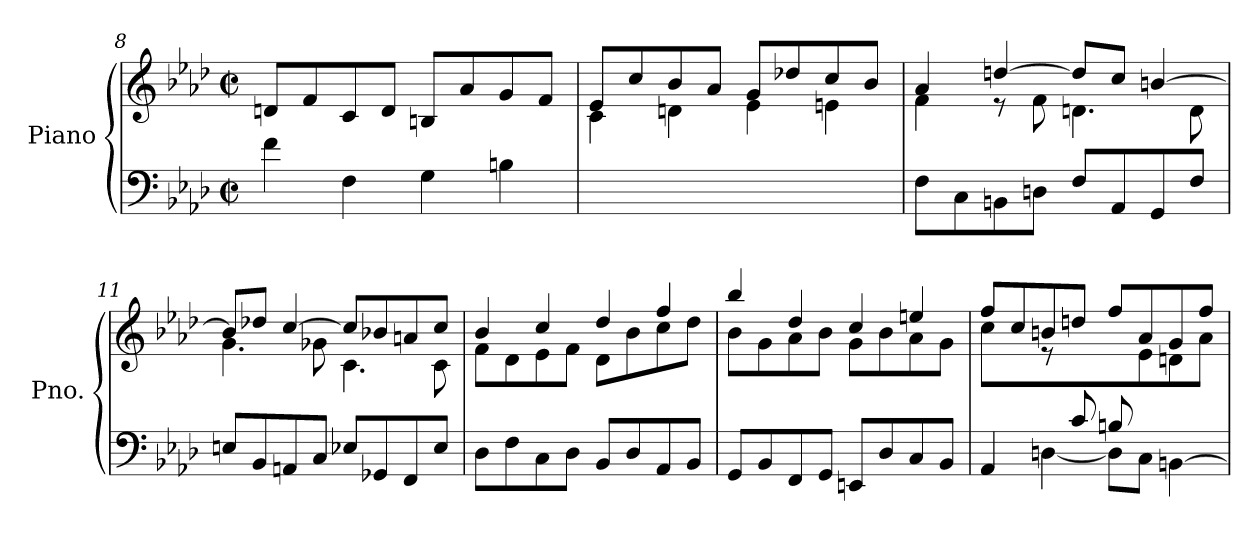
**kern	**kern
*part1	*part1
*staff2	*staff1
*I"Piano	*
*I'Pno.	*
*clefF4	*clefG2
*k[b-e-a-d-]	*k[b-e-a-d-]
*M2/2	*M2/2
*met(c|)	*met(c|)
=8	=8
4f\	8dn/L
.	8f/
4F\	8c/
.	8d/J
4G\	8Bn/L
.	8a-/
4Bn\	8g/
.	8f/J
!!LO:LB:g=z
=9	=9
*	*^
1ryy	8e-/L	4c\
.	8cc/	.
.	8b-/	4dn\
.	8a-/J	.
.	8g/L	4e-\
.	8dd-X/	.
.	8cc/	4en\
.	8b-/J	.
=10	=10	=10
8F\L	4a-/	4f\
8C\	.	.
8BBn\	[4ddn/	8r
8Dn\J	.	8f\
8F/L	8dd/L]	4.dn\
8AA-/	8cc/J	.
8GG/	[4bn/	.
8F/J	.	8d\
=11	=11	=11
8En/L	8b/L]	4.g\
8BB-/	8dd-X/J	.
8AAn/	[4cc/	.
8C/J	.	8g-X\
8E-X/L	8cc/L]	4.c\
8GG-X/	8b-X/	.
8FF/	8an/	.
8E-/J	8cc/J	8c\
=12	=12	=12
8D-\L	4b-/	8f\L
8F\	.	8d-\
8C\	4cc/	8e-\
8D-\J	.	8f\J
8BB-/L	4dd-/	8d-\L
8D-/	.	8b-\
8AA-/	4ff/	8cc\
8BB-/J	.	8dd-\J
!!LO:LB:g=z	!!
=13	=13	=13
8GG/L	4bb-/	8b-\L
8BB-/	.	8g\
8FF/	4dd-/	8a-\
8GG/J	.	8b-\J
8EEn/L	4cc/	8g\L
8D-/	.	8b-\
8C/	4een/	8a-\
8BB-/J	.	8g\J
=14	=14	=14
*^	*	*
4.ryy	4AA-/	8ff/L	4cc\
.	.	8cc/	.
.	[4Dn\	8bn/	8r
8c/	.	8ddn/J	4ryy
8Bn/L	8D\L]	8ff/L	.
4.ryy	8C\J	8a-/	8e-\
.	[4BBn\	8g/	8dn\
.	.	8ff/J	8a-\J
*v	*v	*	*
*	*v	*v
=	=
*-	*-
